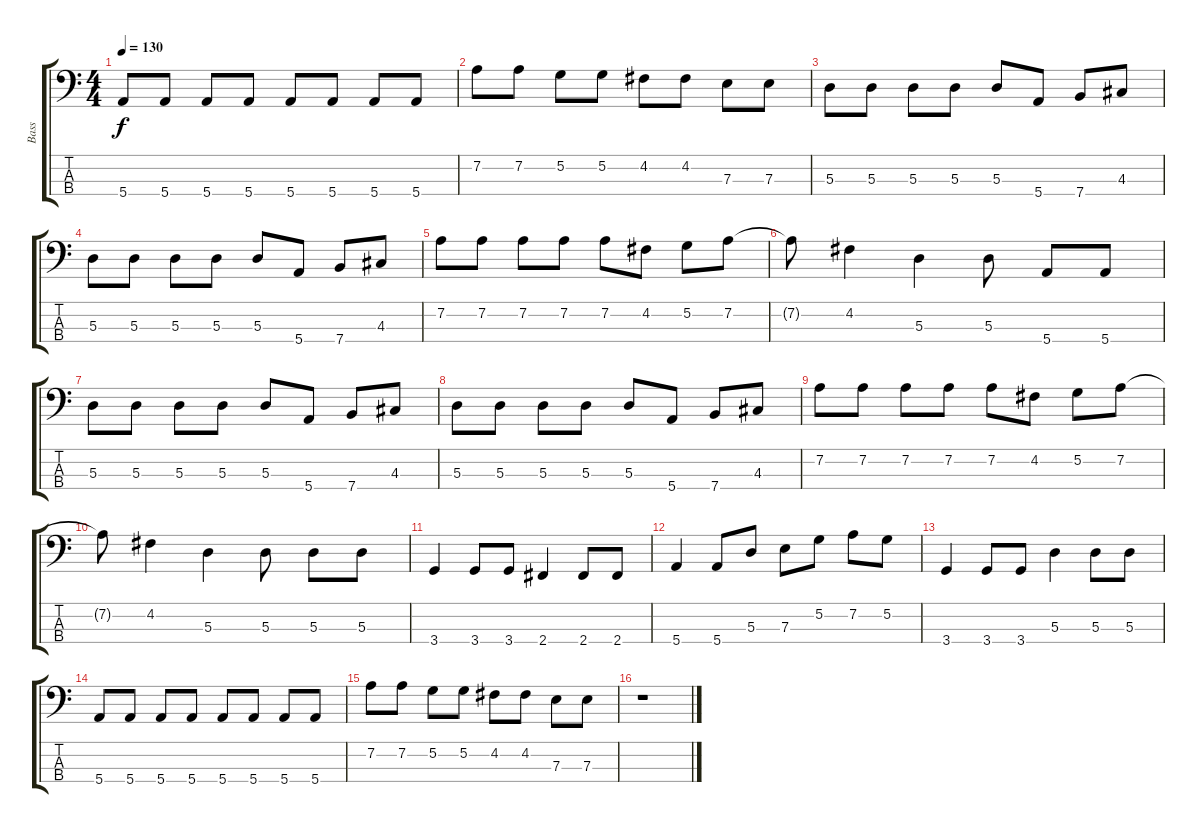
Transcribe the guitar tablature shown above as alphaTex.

\track ("Bass" "Bass") {instrument electricbasspick}
\staff {score tabs}
\tuning (G2 D2 A1 E1) {hide}
\ts (4 4)
\tempo 130
\clef f4
\ks c
5.4.8{dy f} 5.4.8 5.4.8 5.4.8 5.4.8 5.4.8 5.4.8 5.4.8 |
7.2.8 7.2.8 5.2.8 5.2.8 4.2.8 4.2.8 7.3.8 7.3.8 |
5.3.8 5.3.8 5.3.8 5.3.8 5.3.8 5.4.8 7.4.8 4.3.8 |
5.3.8 5.3.8 5.3.8 5.3.8 5.3.8 5.4.8 7.4.8 4.3.8 |
7.2.8 7.2.8 7.2.8 7.2.8 7.2.8 4.2.8 5.2.8 7.2.8 |
7.2{t}.8 4.2.4 5.3.4 5.3.8 5.4.8 5.4.8 |
5.3.8 5.3.8 5.3.8 5.3.8 5.3.8 5.4.8 7.4.8 4.3.8 |
5.3.8 5.3.8 5.3.8 5.3.8 5.3.8 5.4.8 7.4.8 4.3.8 |
7.2.8 7.2.8 7.2.8 7.2.8 7.2.8 4.2.8 5.2.8 7.2.8 |
7.2{t}.8 4.2.4 5.3.4 5.3.8 5.3.8 5.3.8 |
3.4.4 3.4.8 3.4.8 2.4.4 2.4.8 2.4.8 |
5.4.4 5.4.8 5.3.8 7.3.8 5.2.8 7.2.8 5.2.8 |
3.4.4 3.4.8 3.4.8 5.3.4 5.3.8 5.3.8 |
5.4.8 5.4.8 5.4.8 5.4.8 5.4.8 5.4.8 5.4.8 5.4.8 |
7.2.8 7.2.8 5.2.8 5.2.8 4.2.8 4.2.8 7.3.8 7.3.8 |
r.1
